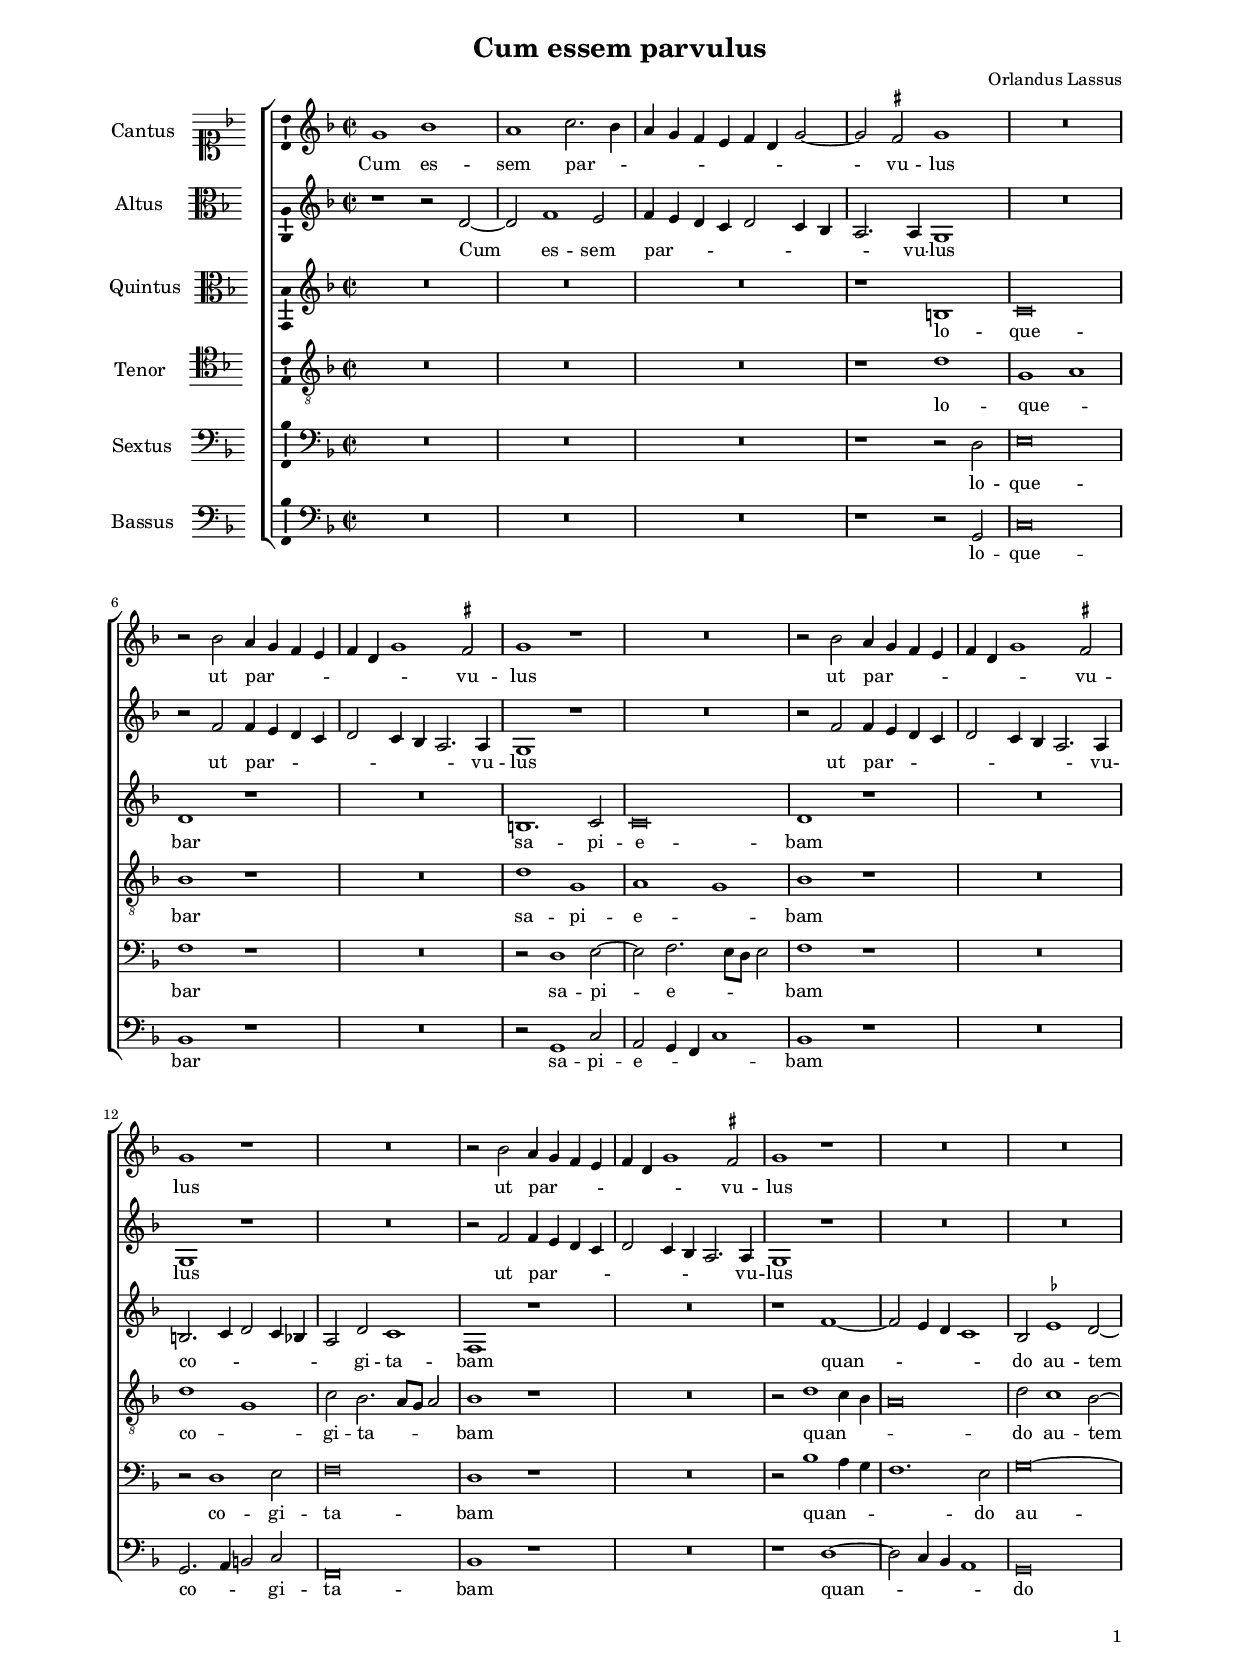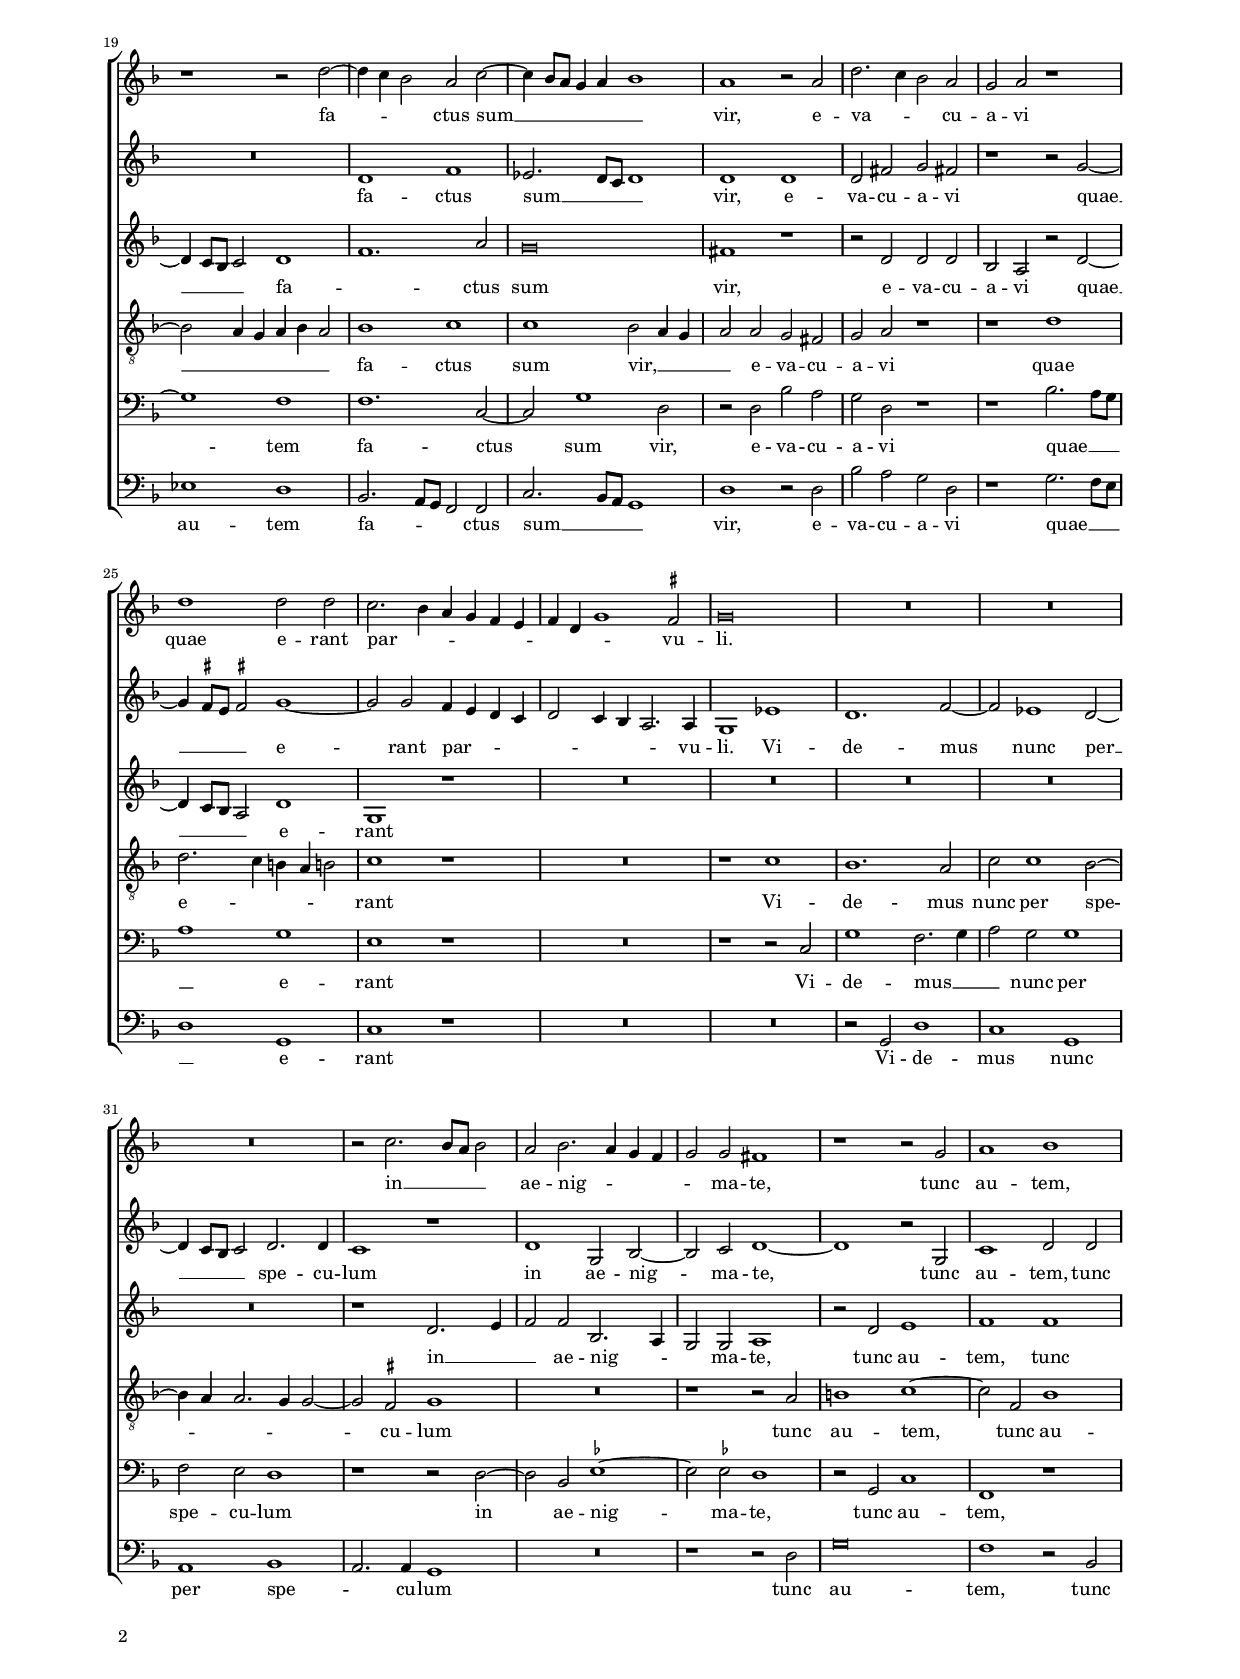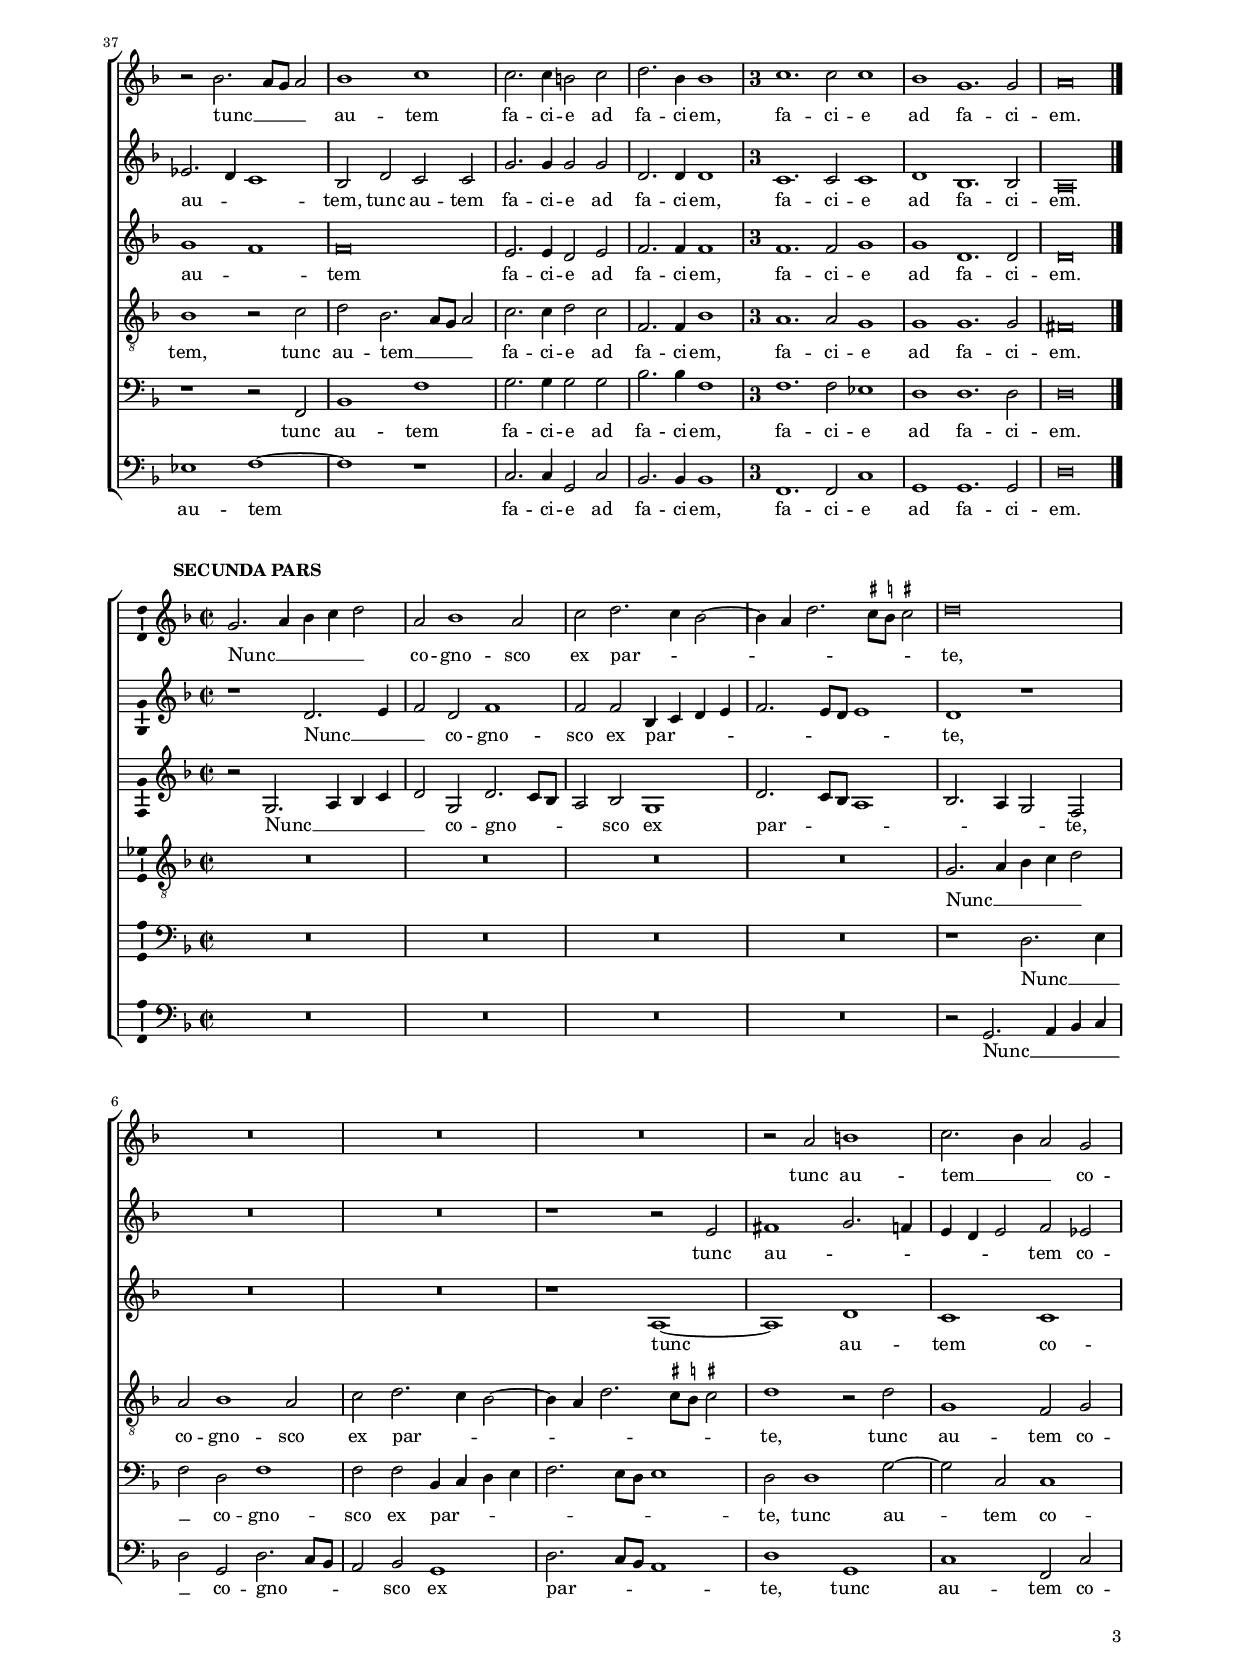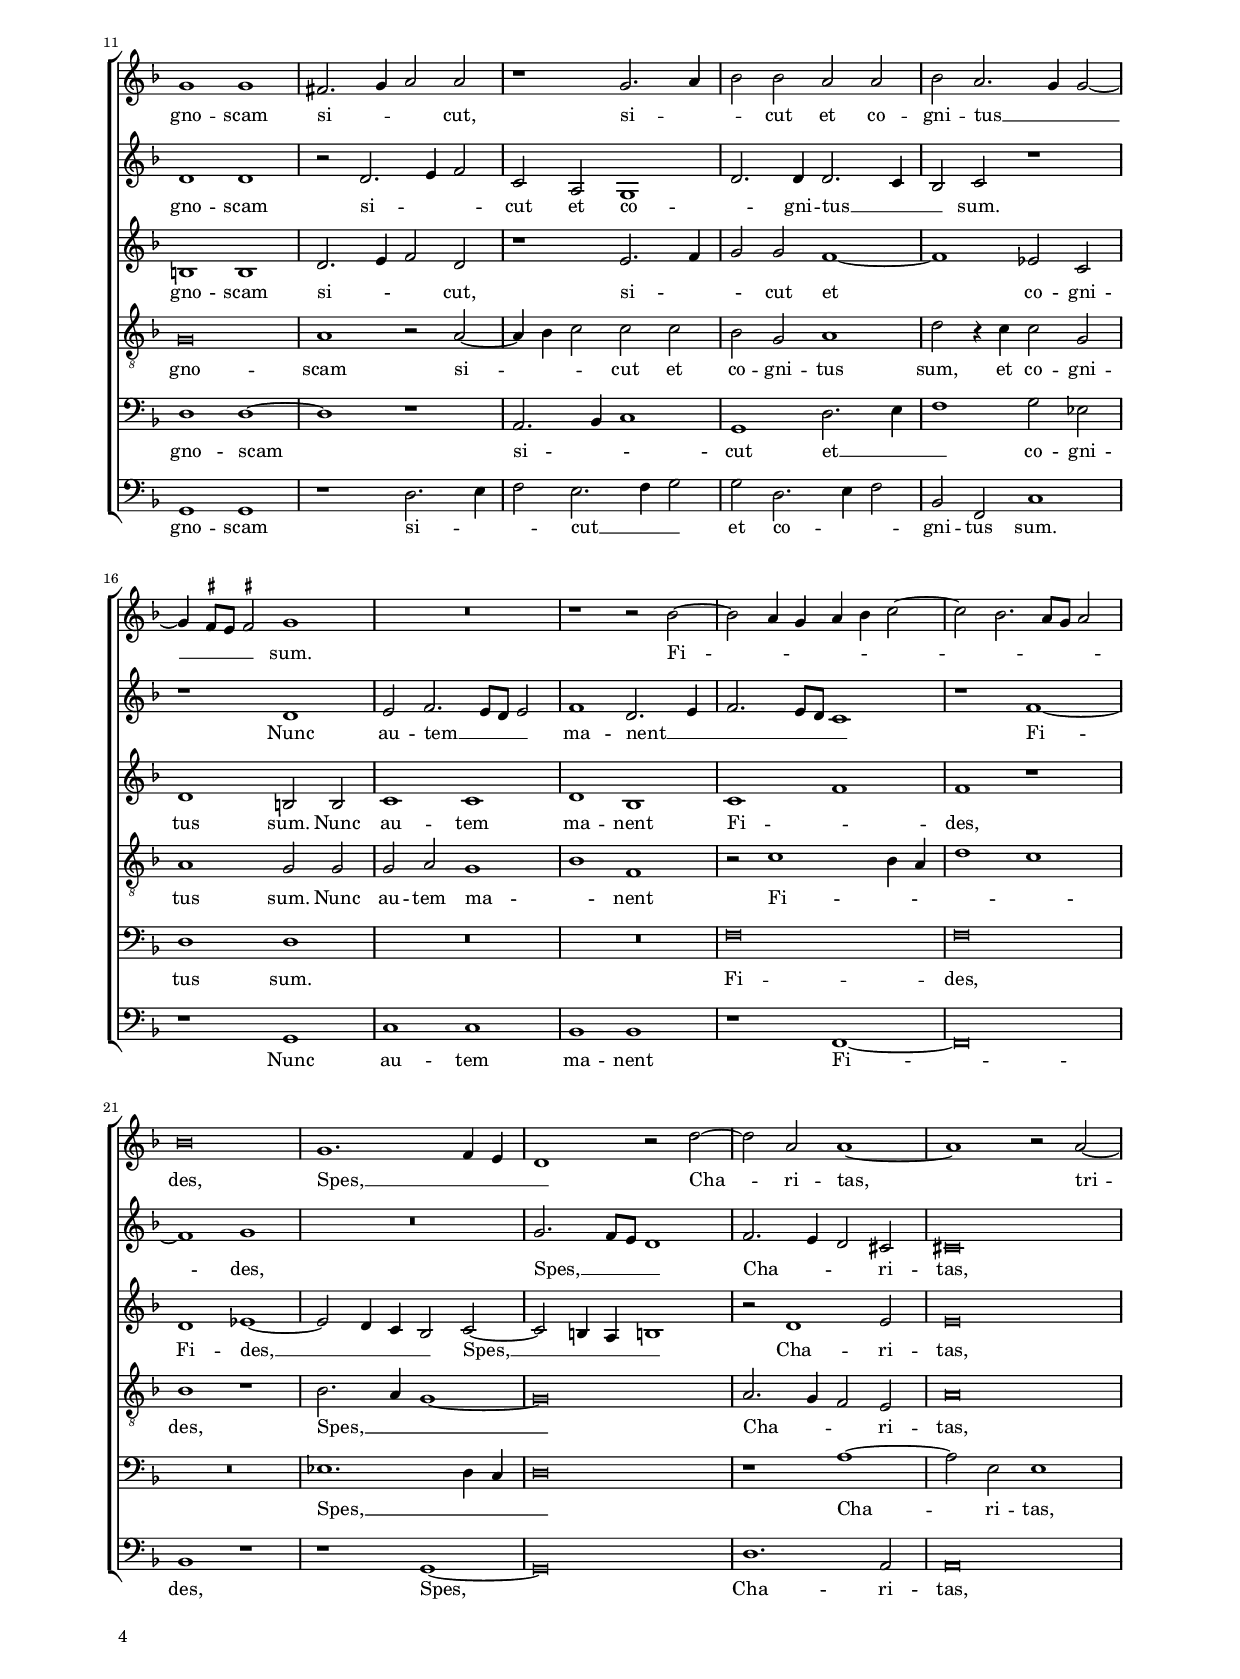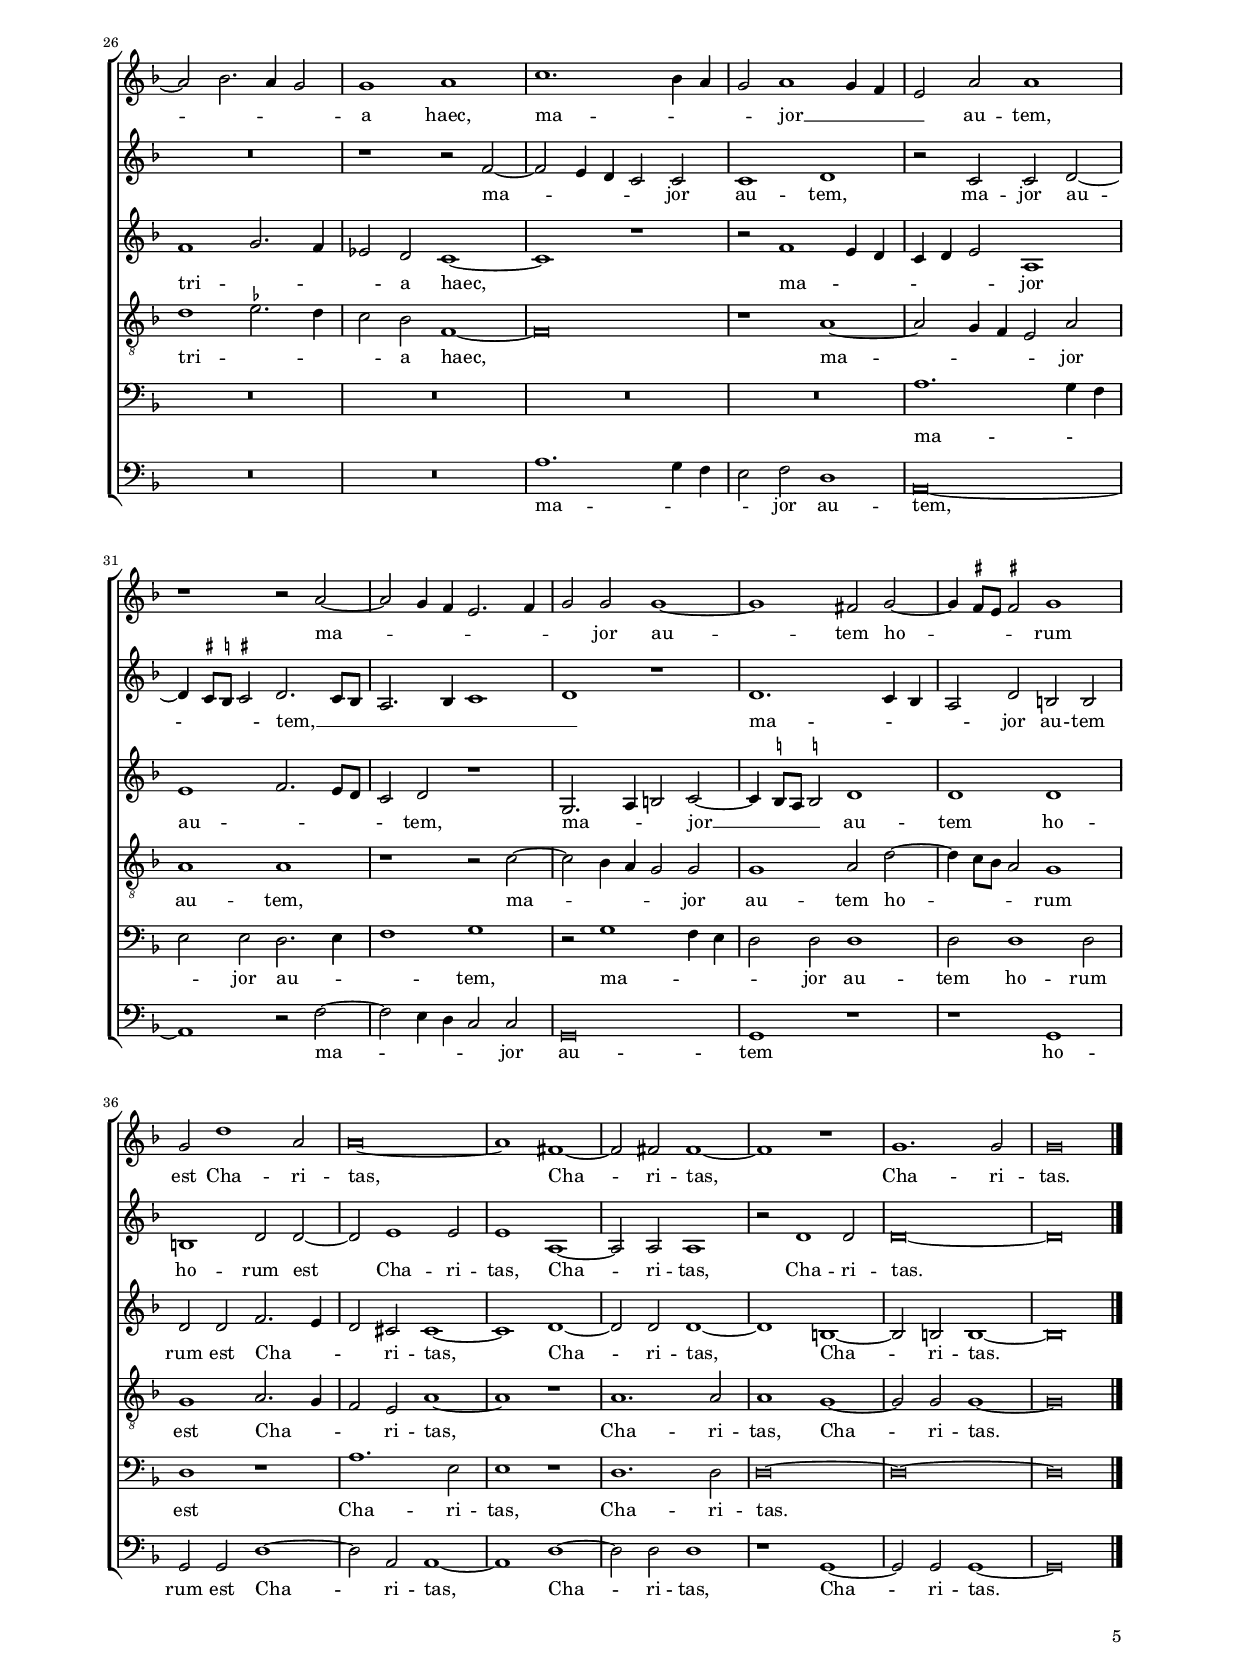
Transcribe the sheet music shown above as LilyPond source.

\header
{
  title="Cum essem parvulus"
  composer="Orlandus Lassus"
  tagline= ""
}

\version "2.24.1"
\language deutsch
#(set-global-staff-size 15)
% #(set-default-paper-size "letter")
#(ly:set-option 'point-and-click #f)


	ficta = { \once \set suggestAccidentals = ##t }
	
	forget = #(define-music-function (music) (ly:music?) #{
		\accidentalStyle forget
		$music
		\accidentalStyle default
		#})



\paper
	{
	top-margin = 1.5 \cm
	bottom-margin = 0.9 \cm
	left-margin = 2 \cm
	right-margin = 2 \cm
	ragged-bottom = ##f
	ragged-last-bottom = ##t
	print-page-number = ##f
	score-system-spacing = #'((basic-distance . 16) (minimum-distance . 14) (padding . 5) (strechability . 150))
	system-system-spacing = #'((basic-distance . 16) (minimum-distance . 14) (padding . 5) (strechability . 150))
	oddFooterMarkup=\markup   \fill-line { "" \fromproperty #'page:page-number-string }
	evenFooterMarkup=\markup  \fill-line { \fromproperty #'page:page-number-string "" }
	last-bottom-spacing = #'((basic-distance . 12) (minimum-distance . 7) (padding . 4))
	systems-per-page = 3
%	page-count = 6
%	min-systems-per-page = 3
	}

global = {
	\key f \major
	\time 2/2 \set Score.measureLength = #(ly:make-moment 2/1)
	\skip 1*2*40
	\time 3/1 \once \override Score.TimeSignature.style = #'single-digit
	\skip 1*3*2
	\set Score.measureLength = #(ly:make-moment 2/1)
	\skip 1*2
	\bar "|."
	}


incipitcantus = \markup { \score {
	{
	\set Staff.instrumentName = \markup { \fontsize #1 "Cantus" }
	\key f \major
	\clef soprano
	s4 \bar ""
	}
	\layout  {
	raggedright = ##t
	indent = 1.6 \cm
	line-width = 2.5 \cm
	\context { \Staff \remove Time_signature_engraver }
	\override Staff.Clef.Y-extent = #'(0 . 0)
	}} \hspace #1 }

      
incipitaltus = \markup { \score {
	{
	\set Staff.instrumentName = \markup { \fontsize #1 "Altus" }
	\key f \major
	\clef alto
	s4 \bar ""
	}
	\layout  {
	raggedright = ##t
	indent = 1.6 \cm
	line-width = 2.5 \cm
	\context { \Staff \remove Time_signature_engraver }
	\override Staff.Clef.Y-extent = #'(0 . 0)
	}} \hspace #1 }

      
incipitquintus = \markup { \score {
	{
	\set Staff.instrumentName = \markup { \fontsize #1 "Quintus" }
	\key f \major
	\clef alto
	s4 \bar ""
	}
	\layout  {
	raggedright = ##t
	indent = 1.6 \cm
	line-width = 2.5 \cm
	\context { \Staff \remove Time_signature_engraver }
	\override Staff.Clef.Y-extent = #'(0 . 0)
	}} \hspace #1 }      
  
 
incipittenor = \markup { \score {
	{
	\set Staff.instrumentName = \markup { \fontsize #1 "Tenor" }
	\key f \major
	\clef tenor
	s4 \bar ""
	}
	\layout  {
	raggedright = ##t
	indent = 1.6 \cm
	line-width = 2.5 \cm
	\context { \Staff \remove Time_signature_engraver }
	\override Staff.Clef.Y-extent = #'(0 . 0)
	}} \hspace #1 }
      
    
incipitsextus = \markup { \score {
	{
	\set Staff.instrumentName = \markup { \fontsize #1 "Sextus" }
	\key f \major
	\clef bass
	s4 \bar ""
	}
	\layout  {
	raggedright = ##t
	indent = 1.6 \cm
	line-width = 2.5 \cm
	\context { \Staff \remove Time_signature_engraver }
	\override Staff.Clef.Y-extent = #'(0 . 0)
	}} \hspace #1 }
      
    
incipitbassus = \markup { \score {
	{
	\set Staff.instrumentName = \markup { \fontsize #1 "Bassus" }
	\key f \major
	\clef bass
	s4 \bar ""
	}
	\layout  {
	raggedright = ##t
	indent = 1.6 \cm
	line-width = 2.5 \cm
	\context { \Staff \remove Time_signature_engraver }
	\override Staff.Clef.Y-extent = #'(0 . 0)
	}} \hspace #1 }


cantus =  \relative c''
	{
	g1 b
	a1 c2. b4
	a4 g f e f d g2~
	g2 \ficta fis g1
%5
	R\breve |
	r2 b a4 g f e
	f4 d g1 \ficta fis2
	g1 r
	R\breve
%10
	r2 b a4 g f e |
	f4 d g1 \ficta fis2
	g1 r
	R\breve
	r2 b a4 g f e
%15
	f4 d g1 \ficta fis2 |
	g1 r
	R\breve
	R\breve
	r1 r2 d'~
%20
	d4 c b2 a c~ |
	c4 b8 a g4 a b1
	a1 r2 a
	d2. c4 b2 a
	g2 a r1
%25
	d1 d2 d |
	c2. b4 a g f e
	f4 d g1 \ficta fis2
	g\breve
	R\breve
%30
	R\breve |
	R\breve
	r2 c2. b8 a b2
	a2 b2. a4 g f
	g2 g fis1
%35
	r1 r2 g
	a1 b |
	r2 b2. a8 g a2
	b1 c
	c2. c4 h2 c
%40
	d2. b4 b1
	% Coloration
	c1. c2 c1
	b1 g1. g2
	a\breve |
	}


altus = \relative c'
	{
	r1 r2 d~
	d2 f1 e2
	f4 e d c d2 c4 b
	a2. a4 g1
%5
	R\breve |
	r2 f' f4 e d c
	d2 c4 b a2. a4
	g1 r
	R\breve
%10
	r2 f' f4 e d c |
	d2 c4 b a2. a4
	g1 r
	R\breve
	r2 f' f4 e d c |
%15
	d2 c4 b a2. a4 |
	g1 r
	R\breve
	R\breve
	R\breve
%20
	d'1 f |
	es2. d8 c d1
	d1 d
	d2 fis g fis!
	r1 r2 g~
%25
	g4 \ficta fis8 e \ficta fis!2 g1~ |
	g2 g f4 e d c
	d2 c4 b a2. a4
	g1 es'
	d1. f2~
%30
	f2 es1 d2~ |	
	d4 c8 b c2 d2. d4
	c1 r
	d1 g,2 b~
	b2 c d1~
%35
	d1 r2 g, |
	c1 d2 d
	es2. d4 c1
	b2 d c c
	g'2. g4 g2 g
%40
	d2. d4 d1 |
	% Coloration
	c1. c2 c1
	d1 b1. b2
	a\breve |
	}


quintus =  \relative c'
	{
	R\breve
	R\breve
	R\breve
	r1 h
%5
	c\breve |
	d1 r
	R\breve
	h1. c2
	c\breve
%10
	d1 r |
	R\breve
	h2. c4 d2 c4 b
	a2 d c1
	f,1 r
%15
	R\breve |
	r1 f'~
	f2 e4 d c1
	b2 \ficta es1 d2~
	d4 c8 b c2 d1
%20
	f1. a2 |
	g\breve
	fis1 r
	r2 d d d
	b2 a r d~
%25
	d4 c8 b a2 d1 |
	g,1 r
	R\breve
	R\breve
	R\breve
%30
	R\breve |
	R\breve
	r1 d'2. e4
	f2 f b,2. a4
	g2 g a1
%35
	r2 d e1 |
	f1 f
	g1 f
	f\breve
	e2. e4 d2 e
%40
	f2. f4 f1 |
% Coloration
	f1. f2 g1
	g1 d1. d2
	d\breve |
	}


tenor =  \relative c'
	{
	R\breve
	R\breve
	R\breve
	r1 d
%5
	g,1 a |
	b1 r
	R\breve
	d1 g,
	a1 g
%10
	b1 r |
	R\breve
	d1 g,
	c2 b2. a8 g a2
	b1 r
%15
	R\breve |
	r2 d1 c4 b
	a\breve
	d2 c1 b2~
	b2 a4 g a b a2
%20
	b1 c |
	c1 b2 a4 g
	a2 a g fis
	g2 a r1
	r1 d
%25
	d2. c4 h4 a h!2 |
	c1 r
	R\breve
	r1 c
	b1. a2
%30
	c2 c1 b2~ |
	b4 a a2. g4 g2~
	g2 \ficta fis g1
	R\breve
	r1 r2 a
%35
	h1 c~ |
	c2 f, b1
	b1 r2 c
	d2 b2. a8 g a2
	c2. c4 d2 c
%40
	f,2. f4 b1 |
	% Coloration
	a1. a2 g1
	g1 g1. g2
	fis\breve |
	}


sextus  =  \relative c
	{
	R\breve
	R\breve
	R\breve
	r1 r2 d
%5
	e\breve |
	f1 r
	R\breve
	r2 d1 e2~
	e2 f2. e8 d e2
%10
	f1 r |
	R\breve
	r2 d1 e2
	f\breve
	d1 r
%15
	R\breve |
	r2 b'1 a4 g
	f1. e2
	g\breve~
	g1 f
%20
	f1. c2~ |
	c2 g'1 d2
	r2 d b' a
	g2 d r1
	r1 b'2. a8 g
%25
	a1 g |
	e1 r
	R\breve
	r1 r2 c
	g'1 f2. g4
%30
	a2 g g1 |
	f2 e d1
	r1 r2 d~
	d2 b \ficta es1~
	\ficta es2 \ficta es! d1
%35
	r2 g, c1 |
	f,1 r
	r1 r2 f
	b1 f'
	g2. g4 g2 g
%40
	b2. b4 f1 |
	% Coloration
	f1. f2 es1
	d1 d1. d2
	d\breve |
	}


bassus  =  \relative c
	{
	R\breve
	R\breve
	R\breve
	r1 r2 g
%5
	c\breve |
	b1 r
	R\breve
	r2 g1 c2
	a2 g4 f c'1
%10
	b1 r |
	R\breve
	g2. a4 h2 c
	f,\breve
	b1 r
%15
	R\breve |
	r1 d~
	d2 c4 b a1
	g\breve
	es'1 d
%20
	b2. a8 g f2 f |
	c'2. b8 a g1
	d'1 r2 d
	b'2 a g d
	r1 g2. f8 e
%25
	d1 g, |
	c1 r
	R\breve
	R\breve
	r2 g d'1
%30
	c1 g |
	a1 b
	a2. a4 g1
	R\breve
	r1 r2 d'
%35
	g\breve |
	f1 r2 b,
	es1 f~
	f1 r
	c2. c4 g2 c
%40
	b2. b4 b1 |
	% Coloration
	f1. f2 c'1
	g1 g1. g2
	d'\breve |
	}


lyricscantus = \lyricmode {
	Cum es -- sem par -- _ _ _ _ _ _ _ _ vu -- lus
	ut par -- _ _ _ _ _ _ vu -- lus
	ut par -- _ _ _ _ _ _ vu -- lus
	ut par -- _ _ _ _ _ _ vu -- lus
	fa -- _ _ ctus sum __ _ _ _ _ _ vir,
	e -- va -- _ _ cu -- a -- vi quae e -- rant par -- _ _ _ _ _ _ _ _ vu -- li.
	in __ _ _ _ ae -- nig -- _ _ _ _ ma -- te,
	tunc au -- tem,
	tunc __ _ _ _ au -- tem
	fa -- ci -- e ad fa -- ci -- em,
	fa -- ci -- e ad fa -- ci -- em.
	}


lyricsaltus = \lyricmode {
	Cum es -- sem par -- _ _ _ _ _ _ _ vu -- lus
	ut par -- _ _ _ _ _ _ _ vu -- lus
	ut par -- _ _ _ _ _ _ _ vu -- lus
	ut par -- _ _ _ _ _ _ _ vu -- lus
	fa -- ctus sum __ _ _ _ vir,
	e -- va -- cu -- a -- vi quae __ _ _ _ e -- rant par -- _ _ _ _ _ _ _ vu -- li.
	Vi -- de -- mus nunc per __ _ _ _ spe -- cu -- lum in ae -- nig -- ma -- te,
	tunc au -- tem,
	tunc au -- _ _ tem,
	tunc au -- tem
	fa -- ci -- e ad fa -- ci -- em,
	fa -- ci -- e ad fa -- ci -- em.
	}
	
	
lyricsquintus = \lyricmode {
	lo -- que -- bar
	sa -- pi -- e -- bam
	co -- _ _ _ _ _ gi -- ta -- bam
	quan -- _ _ _ do au -- tem __ _ _ _ fa -- _ ctus sum vir,
	e -- va -- cu -- a -- vi quae __ _ _ _ e -- rant
	in __ _ _ ae -- nig -- _ _ ma -- te,
	tunc au -- tem,
	tunc au -- _ tem
	fa -- ci -- e ad fa -- ci -- em,
	fa -- ci -- e ad fa -- ci -- em.
	}


lyricstenor = \lyricmode {
	lo -- que -- _ bar
	sa -- pi -- e -- _ bam
	co -- _ gi -- ta -- _ _ _ bam
	quan -- _ _ _ do au -- tem __ _ _ _ _ _ fa -- ctus sum vir, __ _ _ _ 
	e -- va -- cu -- a -- vi quae e -- _ _ _ _ rant
	Vi -- de -- mus nunc per spe -- _ _ _ _ cu -- lum
	tunc au -- tem,
	tunc au -- tem,
	tunc au -- tem __ _ _ _ 
	fa -- ci -- e ad fa -- ci -- em,
	fa -- ci -- e ad fa -- ci -- em.
	}


lyricssextus = \lyricmode {
	lo -- que -- bar
	sa -- pi -- e -- _ _ _ bam
	co -- gi -- ta -- bam
	quan -- _ _ _ do au -- tem fa -- ctus sum vir,
	e -- va -- cu -- a -- vi quae __ _ _ _ e -- rant
	Vi -- de -- mus __ _ _ nunc per spe -- cu -- lum
	in ae -- nig -- ma -- te,
	tunc au -- tem,
	tunc au -- tem
	fa -- ci -- e ad fa -- ci -- em,
	fa -- ci -- e ad fa -- ci -- em.
	}


lyricsbassus = \lyricmode {
	lo -- que -- bar
	sa -- pi -- e -- _ _ _ bam
	co -- _ _ gi -- ta -- bam
	quan -- _ _ _ do au -- tem fa -- _ _ _ ctus sum __ _ _ _ vir,
	e -- va -- cu -- a -- vi quae __ _ _ _ e -- rant
	Vi -- de -- mus nunc per spe -- _ cu -- lum
	tunc au -- tem,
	tunc au -- tem
	fa -- ci -- e ad fa -- ci -- em,
	fa -- ci -- e ad fa -- ci -- em.
	}


\score
{  
	\transpose c c {
	\new ChoirStaff \with { \override StaffGrouper.staff-staff-spacing.basic-distance = #12 }
	<<

	\new Staff << \global
	\new Voice="v1" {
		\set Staff.instrumentName=\incipitcantus
		\set Staff.midiInstrument = "reed organ"
		\clef violin
		\cantus }
	\new Lyrics \lyricsto "v1" {\lyricscantus }
	>>


	\new Staff << \global
	\new Voice="v2" {
		\set Staff.instrumentName=\incipitaltus
		\set Staff.midiInstrument = "reed organ"
		\clef violin 
		\altus}
	\new Lyrics \lyricsto "v2" {\lyricsaltus }
	>>


	\new Staff << \global
	\new Voice="v5" {
		\set Staff.instrumentName=\incipitquintus
		\set Staff.midiInstrument = "reed organ"
		\clef violin
		\quintus}
	\new Lyrics \lyricsto "v5" {\lyricsquintus }
	>>

	\new Staff << \global
	\new Voice="v3" {
		\set Staff.instrumentName=\incipittenor
		\set Staff.midiInstrument = "reed organ"
		\clef "G_8"
		\tenor }
	\new Lyrics \lyricsto "v3" {\lyricstenor }
	>>
	

	\new Staff << \global
	\new Voice="v6" {
		\set Staff.instrumentName=\incipitsextus
		\set Staff.midiInstrument = "reed organ"
		\clef "bass" 
		\sextus}
	\new Lyrics \lyricsto "v6" {\lyricssextus }
	>>


	\new Staff << \global
	\new Voice="v4" {
		\set Staff.instrumentName=\incipitbassus
		\set Staff.midiInstrument = "reed organ"
		\clef "bass" 
		\bassus }
	\new Lyrics \lyricsto "v4" {\lyricsbassus}
	>>

	>>
	} % transpose

	\layout
	{
	indent = 2.6 \cm
%	\context { \Lyrics \override VerticalAxisGroup.nonstaff-relatedstaff-spacing.padding = #2 }
%	\context { \Lyrics \override LyricText.font-size = #1 }	
	\context { \Staff \override TimeSignature.break-visibility = #end-of-line-invisible }
	\context { \Staff \consists Ambitus_engraver }
	\context { \Score \override BarNumber.padding = #2 }
	\context { \Voice \override NoteHead.style = #'baroque }
	}

\midi
	{
	\tempo 2 = 90
	}

}

%%%%%%%%%%%%%%%%%%%%  SECUNDA PARS   %%%%%%%%%%%%%%%%%%%%


global = {
	\key f \major
	\time 2/2 \set Score.measureLength = #(ly:make-moment 2/1)
	\skip 1*2*42 \bar "|."
	}


cantus =  \relative c''
	{
	g2. a4 b c d2
	a2 b1 a2
	c2 d2. c4 b2~
	b4 a d2. \ficta cis8 \ficta h \ficta cis!2
%5
	d\breve |
	R\breve
	R\breve
	R\breve
	r2 a h1
%10
	c2. b4 a2 g |
	g1 g
	fis2. g4 a2 a
	r1 g2. a4
	b2 b a a
%15
	b2 a2. g4 g2~ |
	g4 \ficta fis8 e \ficta fis!2 g1
	R\breve
	r1 r2 b~
	b2 a4 g a b c2~
%20
	c2 b2. a8 g a2 |
	b\breve
	g1. f4 e
	d1 r2 d'~
	d2 a a1~
%25
	a1 r2 a~ |
	a2 b2. a4 g2
	g1 a
	c1. b4 a
	g2 a1 g4 f
%30
	e2 a a1 |
	r1 r2 a~
	a2 g4 f e2. f4
	g2 g g1~
	g1 fis2 g~
%35
	g4 \ficta fis8 e \ficta fis!2 g1 |
	g2 d'1 a2
	a\breve~
	a1 fis~
	fis2 fis fis1~
%40
	fis1 r |
	g1. g2
	g\breve |
	}


altus = \relative c'
	{
	r1 d2. e4
	f2 d f1
	f2 f b,4 c d e
	f2. e8 d e1
%5
	d1 r |
	R\breve
	R\breve
	r1 r2 e
	fis1 g2. f4
%10
	e4 d e2 f2 es |
	d1 d
	r2 d2. e4 f2
	c2 a g1
	d'2. d4 d2. c4
%15
	b2 c r1 |
	r1 d
	e2 f2. e8 d e2
	f1 d2. e4
	f2. e8 d c1
%20
	r1 f~ |
	f1 g
	R\breve
	g2. f8 e d1
	f2. e4 d2 cis
%25
	cis\breve |
	R\breve
	r1 r2 f~
	f2 e4 d c2 c
	c1 d
%30
	r2 c c d~ |
	d4 \ficta cis8 \ficta h \ficta cis!2 d2. \forget c8 \forget b
	a2. b4 c1
	d1 r
	d1. c4 b
%35
	a2 d h h |
	h1 d2 d~
	d2 e1 e2
	e1 a,~
	a2 a a1
%40
	r2 d1 d2 |
	d\breve~
	d\breve |
	}


quintus =  \relative c'
	{
	r2 g2. a4 b c
	d2 g, d'2. c8 b
	a2 b g1
	d'2. c8 b a1
%5
	b2. a4 g2 f |
	R\breve
	R\breve
	r1 a~
	a1 d
%10
	c1 c |
	h1 h
	d2. e4 f2 d
	r1 e2. f4
	g2 g f1~
%15
	f1 es2 c |
	d1 h2 h
	c1 c
	d1 b
	c1 f
%20
	f1 r |
	d1 es~
	es2 d4 c b2 c~
	c2 h4 a h!1
	r2 d1 e2
%25
	e\breve |
	f1 g2. f4
	es2 d c1~
	c1 r
	r2 f1 e4 d
%30
	c4 d e2 a,1 |
	e'1 f2. e8 d
	c2 d r1
	g,2. a4 h2 c~
	c4 \ficta h8 a \ficta h!2 d1
%35
	d1 d |
	d2 d f2. e4
	d2 cis cis1~
	cis1 d~
	d2 d d1~
%40
	d1 h~ |
	h2 h h1~
	h\breve |
	}


tenor =  \relative c'
	{
	R\breve
	R\breve
	R\breve
	R\breve
%5
	g2. a4 b c d2 |
	a2 b1 a2
	c2 d2. c4 b2~
	b4 a d2. \ficta cis8 \ficta h \ficta cis!2
	d1 r2 d
%10
	g,1 f2 g |
	g\breve
	a1 r2 a~
	a4 b c2 c c
	b2 g a1
%15
	d2 r4 c c2 g |
	a1 g2 g
	g2 a g1
	b1 f
	r2 c'1 b4 a
%20
	d1 c |
	b1 r
	b2. a4 g1~
	g\breve
	a2. g4 f2 e
%25
	a\breve |
	d1 \ficta es2. d4
	c2 b f1~
	f\breve
	r1 a~
%30
	a2 g4 f e2 a |
	a1 a
	r1 r2 c~
	c2 b4 a g2 g
	g1 a2 d~
%35
	d4 c8 b a2 g1 |
	g1 a2. g4
	f2 e a1~
	a1 r
	a1. a2
%40
	a1 g~ |
	g2 g g1~
	g\breve |
	}


sextus  =  \relative c
	{
	R\breve
	R\breve
	R\breve
	R\breve
%5
	r1 d2. e4 |
	f2 d f1
	f2 f b,4 c d e
	f2. e8 d e1
	d2 d1 g2~
%10
	g2 c, c1 |
	d1 d~
	d1 r
	a2. b4 c1
	g1 d'2. e4
%15
	f1 g2 es |
	d1 d
	R\breve
	R\breve
	f\breve
%20
	f\breve |
	R\breve
	es1. d4 c
	d\breve
	r1 a'~
%25
	a2 e e1 |
	R\breve
	R\breve
	R\breve
	R\breve
%30
	a1. g4 f |
	e2 e d2. e4
	f1 g
	r2 g1 f4 e
	d2 d d1
%35
	d2 d1 d2 |
	d1 r
	a'1. e2
	e1 r
	d1. d2
%40
	d\breve~ |
	d\breve~
	d\breve |
	}


bassus  =  \relative c
	{
	R\breve
	R\breve
	R\breve
	R\breve
%5
	r2 g2. a4 b c |
	d2 g, d'2. c8 b
	a2 b g1
	d'2. c8 b a1
	d1 g,
%10
	c1 f,2 c' |
	g1 g
	r1 d'2. e4
	f2 e2. f4 g2
	g2 d2. e4 f2
%15
	b,2 f c'1 |
	r1 g
	c1 c
	b1 b
	r1 f~
%20
	f\breve |
	b1 r
	r1 g~
	g\breve
	d'1. a2
%25
	a\breve |
	R\breve
	R\breve
	a'1. g4 f
	e2 f d1
%30
	a\breve~ |
	a1 r2 f'~
	f2 e4 d c2 c
	g\breve
	g1 r
%35
	r1 g |
	g2 g d'1~
	d2 a a1~
	a1 d~
	d2 d d1
%40
	r1 g,~ |
	g2 g g1~
	g\breve |
	}


lyricscantus = \lyricmode {
	Nunc __ _ _ _ _ co -- gno -- sco ex par -- _ _ _ _ _ _ _ te,
	tunc au -- tem __ _ _ co -- gno -- scam
	si -- _ _ cut,
	si -- _ _ cut et co -- gni -- tus __ _ _ _ _ _ sum.
	Fi -- _ _ _ _ _ _ _ _ _ des, Spes, __ _ _ _ Cha -- ri -- tas,
	tri -- _ _ _ a haec,
	ma -- _ _ _ jor __ _ _ _ au -- tem,
	ma -- _ _ _ _ _ jor au -- tem ho -- _ _ _ rum est Cha -- ri -- tas,
	Cha -- ri -- tas,
	Cha -- ri -- tas.
	}


lyricsaltus = \lyricmode {
	Nunc __ _ _ co -- gno -- sco ex par -- _ _ _ _ _ _ _ te,
	tunc au -- _ _ _ _ _ tem co -- gno -- scam
	si -- _ _ cut et co -- _ gni -- tus __ _ _ sum.
	Nunc au -- tem __ _ _ _ ma -- nent __ _ _ _ _ _
	Fi -- des, Spes, __ _ _ _ Cha -- _ _ ri -- tas,
	ma -- _ _ _ jor au -- tem,
	ma -- jor au -- _ _ _ tem, __ _ _ _ _ _ _ 
	ma -- _ _ _ jor au -- tem ho -- rum est Cha -- ri -- tas,
	Cha -- ri -- tas,
	Cha -- ri -- tas.
	}


lyricsquintus = \lyricmode {
	Nunc __ _ _ _ _ co -- gno -- _ _ _ sco ex par -- _ _ _ _ _ _ te,
	tunc au -- tem co -- gno -- scam
	si -- _ _ cut,
	si -- _ _ cut et co -- gni -- tus sum.
	Nunc au -- tem ma -- nent
	Fi -- _ des, Fi -- des, __ _ _ _ Spes, __ _ _ _ Cha -- ri -- tas,
	tri -- _ _ _ a haec,
	ma -- _ _ _ _ _ jor au -- _ _ _ _ tem,
	ma -- _ _ jor __ _ _ _ au -- tem ho -- rum est Cha -- _ _ ri -- tas,
	Cha -- ri -- tas,
	Cha -- ri -- tas.
	}


lyricstenor = \lyricmode {
	Nunc __ _ _ _ _ co -- gno -- sco ex par -- _ _ _ _ _ _ _ te,
	tunc au -- tem co -- gno -- scam
	si -- _ _ cut et co -- gni -- tus sum,
	et co -- gni -- tus sum.
	Nunc au -- tem ma -- _ nent
	Fi -- _ _ _ _ des, Spes, __ _ _ Cha -- _ _ ri -- tas,
	tri -- _ _ _ a haec,
	ma -- _ _ _ jor au -- tem,
	ma -- _ _ _ jor au -- tem ho -- _ _ _ rum est Cha -- _ _ ri -- tas,
	Cha -- ri -- tas,
	Cha -- ri -- tas.
	}


lyricssextus = \lyricmode {
	Nunc __ _ _ co -- gno -- sco ex par -- _ _ _ _ _ _ _ te,
	tunc au -- tem co -- gno -- scam
	si -- _ _ cut et __ _ _ co -- gni -- tus sum.
	Fi -- des, Spes, __ _ _ _ Cha -- ri -- tas,
	ma -- _ _ _ jor au -- _ _ tem,
	ma -- _ _ _ jor au -- tem ho -- rum est Cha -- ri -- tas,
	Cha -- ri -- tas.
	}


lyricsbassus = \lyricmode {
	Nunc __ _ _ _ _ co -- gno -- _ _ _ sco ex par -- _ _ _ te,
	tunc au -- tem co -- gno -- scam
	si -- _ _ cut __ _ _ et co -- _ _ gni -- tus sum.
	Nunc au -- tem ma -- nent
	Fi -- des, Spes, Cha -- ri -- tas,
	ma -- _ _ _ jor au -- tem,
	ma -- _ _ _ jor au -- tem ho -- rum est Cha -- ri -- tas,
	Cha -- ri -- tas,
	Cha -- ri -- tas.
	}


\score
{  
	\transpose c c {
	\new ChoirStaff \with { \override StaffGrouper.staff-staff-spacing.basic-distance = #12 }
	<<

	\new Staff <<\global
	\new Voice="v1" {
	  %\set Staff.instrumentName="Cantus"
		\set Staff.midiInstrument = "reed organ"
		\clef violin
		\cantus }
	\new Lyrics \lyricsto "v1" {\lyricscantus }
	>>


	\new Staff << \global
	\new Voice="v2" {
	  %\set Staff.instrumentName="Altus"
		\set Staff.midiInstrument = "reed organ"
		\clef violin 
		\altus}
	\new Lyrics \lyricsto "v2" {\lyricsaltus }
	>>


	\new Staff << \global
	\new Voice="v5" {
	  %\set Staff.instrumentName="Quintus"
		\set Staff.midiInstrument = "reed organ"
		\clef violin
		\quintus}
	\new Lyrics \lyricsto "v5" {\lyricsquintus }
	>>


	\new Staff <<\global
	\new Voice="v3" {
	  %\set Staff.instrumentName="Tenor"
		\set Staff.midiInstrument = "reed organ"
		\clef "G_8"
		\tenor }
	\new Lyrics \lyricsto "v3" {\lyricstenor }
	>>


	\new Staff << \global
	\new Voice="v6" {
	  %\set Staff.instrumentName="Sextus"
		\set Staff.midiInstrument = "reed organ"
		\clef "bass" 
		\sextus}
	\new Lyrics \lyricsto "v6" {\lyricssextus }
	>>


	\new Staff <<\global
	\new Voice="v4" {
	  %\set Staff.instrumentName="Bassus"
		\set Staff.midiInstrument = "reed organ"
		\clef "bass" 
		\bassus }
	\new Lyrics \lyricsto "v4" {\lyricsbassus}
	>>

	>>
	} % transpose

	\layout
	{
	indent = 0 \cm
%	\context { \Lyrics \override VerticalAxisGroup.nonstaff-relatedstaff-spacing.padding = #2 }
%	\context { \Lyrics \override LyricText.font-size = #1 }
	\context { \Staff \override TimeSignature.break-visibility = #end-of-line-invisible }
	\context { \Staff \consists Ambitus_engraver }
	\context { \Score \override BarNumber.padding = #2 }
	\context { \Voice \override NoteHead.style = #'baroque }
	}

	\header { piece = \markup { \hspace #7 \column { \raise #2  \transparent "x" \bold "SECUNDA PARS"} } }
	
\midi
	{
	\tempo 2 = 90
	}

}

% EOF
